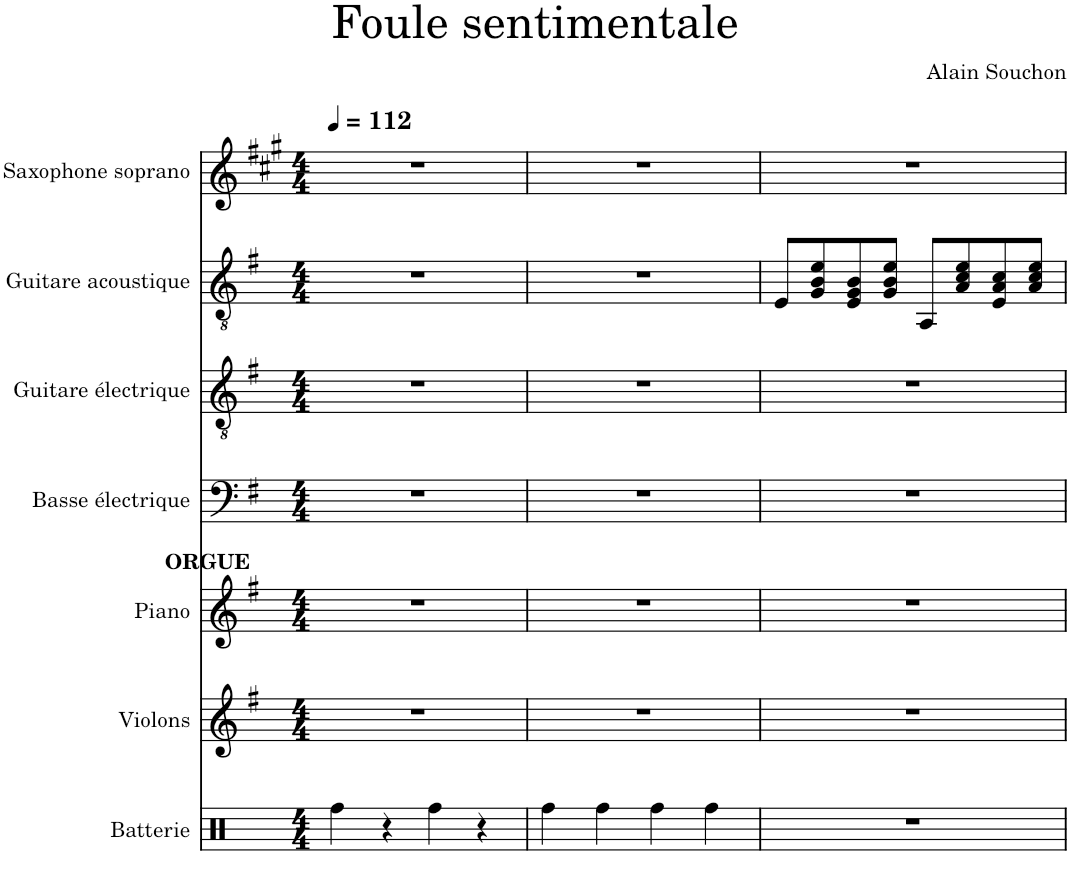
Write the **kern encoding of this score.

**kern	**kern	**kern	**kern	**kern	**kern	**kern
*part7	*part6	*part5	*part4	*part3	*part2	*part1
*staff7	*staff6	*staff5	*staff4	*staff3	*staff2	*staff1
*I"Batterie	*I"Violons	*I"Piano	*I"Basse électrique	*I"Guitare électrique	*I"Guitare acoustique	*I"Saxophone soprano
*I'Bat.	*I'Vlns.	*I'Pia.	*I'B. él.	*I'Guit. El.	*I'Guit.	*I'Sax. S.
*clefX	*clefG2	*clefG2	*clefF4	*clefGv2	*clefGv2	*clefG2
*	*	*	*Trd7c12	*	*	*Trd1c2
*k[]	*k[f#]	*k[f#]	*k[f#]	*k[f#]	*k[f#]	*k[f#c#g#]
*M4/4	*M4/4	*M4/4	*M4/4	*M4/4	*M4/4	*M4/4
=1	=1	=1	=1	=1	=1	=1
4Rff\	1r	1r	1r	1r	1r	1r
4r	.	.	.	.	.	.
4Rff\	.	.	.	.	.	.
4r	.	.	.	.	.	.
=2	=2	=2	=2	=2	=2	=2
*	*	*	*	*	*	*MM112
!	!	!LO:TX:a:B:t=ORGUE	!	!	!	!
4Rff\	1r	1r	1r	1r	1r	1r
4Rff\	.	.	.	.	.	.
4Rff\	.	.	.	.	.	.
4Rff\	.	.	.	.	.	.
=3	=3	=3	=3	=3	=3	=3
1r	1r	1r	1r	1r	8E/L	1r
.	.	.	.	.	8G/ 8B/ 8e/	.
.	.	.	.	.	8E/ 8G/ 8B/	.
.	.	.	.	.	8G/ 8B/ 8e/J	.
.	.	.	.	.	8AA/L	.
.	.	.	.	.	8A/ 8c/ 8e/	.
.	.	.	.	.	8E/ 8A/ 8c/	.
.	.	.	.	.	8A/ 8c/ 8e/J	.
=	=	=	=	=	=	=
*-	*-	*-	*-	*-	*-	*-
